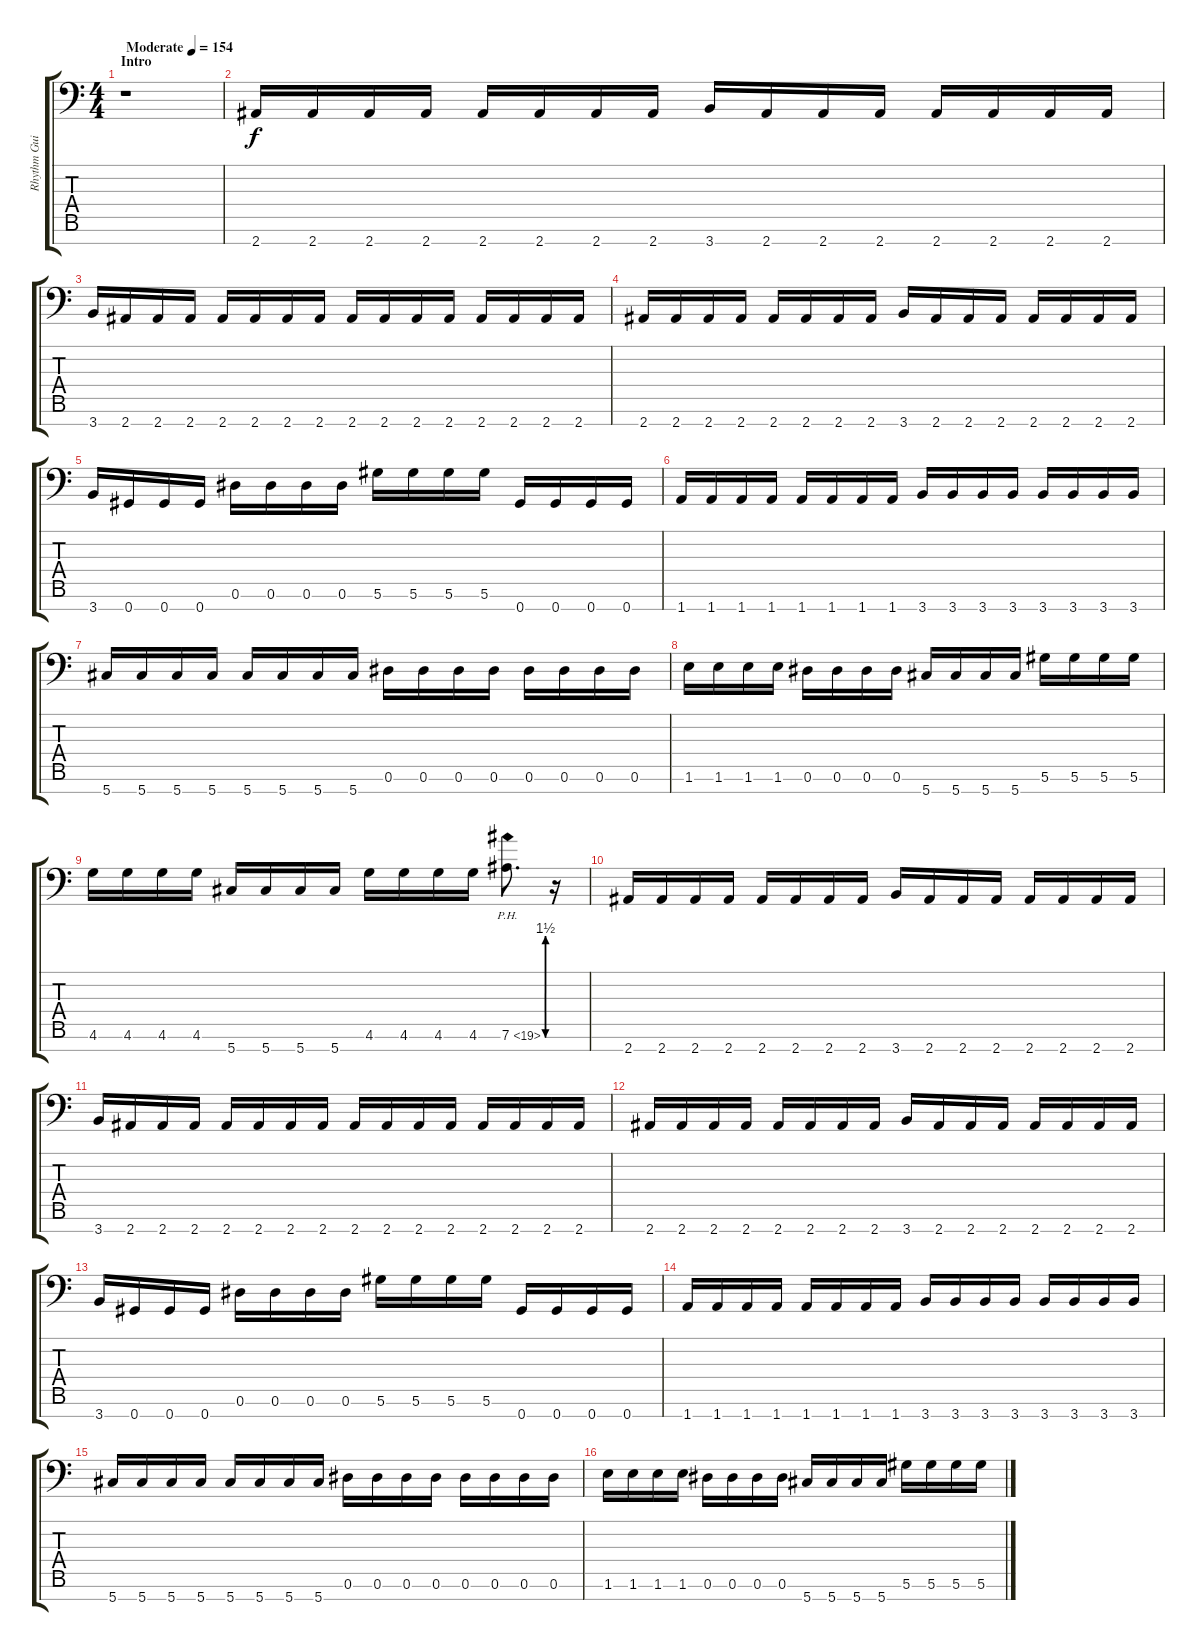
\track ("Rhythm Guitar" "Rhythm Gui") {instrument distortionguitar}
\staff {score tabs}
\tuning (Eb4 Bb3 Gb3 Db3 Ab2 Eb2 Ab1) {hide}
\ts (4 4)
\section ("" "Intro")
\tempo (154 "Moderate")
\clef f4
\ks c
r.1{dy f instrument distortionguitar} |
2.7.16 2.7.16 2.7.16 2.7.16 2.7.16 2.7.16 2.7.16 2.7.16 3.7.16 2.7.16 2.7.16 2.7.16 2.7.16 2.7.16 2.7.16 2.7.16 |
3.7.16 2.7.16 2.7.16 2.7.16 2.7.16 2.7.16 2.7.16 2.7.16 2.7.16 2.7.16 2.7.16 2.7.16 2.7.16 2.7.16 2.7.16 2.7.16 |
2.7.16 2.7.16 2.7.16 2.7.16 2.7.16 2.7.16 2.7.16 2.7.16 3.7.16 2.7.16 2.7.16 2.7.16 2.7.16 2.7.16 2.7.16 2.7.16 |
3.7.16 0.7.16 0.7.16 0.7.16 0.6.16 0.6.16 0.6.16 0.6.16 5.6.16 5.6.16 5.6.16 5.6.16 0.7.16 0.7.16 0.7.16 0.7.16 |
1.7.16 1.7.16 1.7.16 1.7.16 1.7.16 1.7.16 1.7.16 1.7.16 3.7.16 3.7.16 3.7.16 3.7.16 3.7.16 3.7.16 3.7.16 3.7.16 |
5.7.16 5.7.16 5.7.16 5.7.16 5.7.16 5.7.16 5.7.16 5.7.16 0.6.16 0.6.16 0.6.16 0.6.16 0.6.16 0.6.16 0.6.16 0.6.16 |
1.6.16 1.6.16 1.6.16 1.6.16 0.6.16 0.6.16 0.6.16 0.6.16 5.7.16 5.7.16 5.7.16 5.7.16 5.6.16 5.6.16 5.6.16 5.6.16 |
4.6.16 4.6.16 4.6.16 4.6.16 5.7.16 5.7.16 5.7.16 5.7.16 4.6.16 4.6.16 4.6.16 4.6.16 7.6{be (custom 0 0 15 6 30 6 45 0 60 0) ph 12}.8{d} r.16 |
2.7.16 2.7.16 2.7.16 2.7.16 2.7.16 2.7.16 2.7.16 2.7.16 3.7.16 2.7.16 2.7.16 2.7.16 2.7.16 2.7.16 2.7.16 2.7.16 |
3.7.16 2.7.16 2.7.16 2.7.16 2.7.16 2.7.16 2.7.16 2.7.16 2.7.16 2.7.16 2.7.16 2.7.16 2.7.16 2.7.16 2.7.16 2.7.16 |
2.7.16 2.7.16 2.7.16 2.7.16 2.7.16 2.7.16 2.7.16 2.7.16 3.7.16 2.7.16 2.7.16 2.7.16 2.7.16 2.7.16 2.7.16 2.7.16 |
3.7.16 0.7.16 0.7.16 0.7.16 0.6.16 0.6.16 0.6.16 0.6.16 5.6.16 5.6.16 5.6.16 5.6.16 0.7.16 0.7.16 0.7.16 0.7.16 |
1.7.16 1.7.16 1.7.16 1.7.16 1.7.16 1.7.16 1.7.16 1.7.16 3.7.16 3.7.16 3.7.16 3.7.16 3.7.16 3.7.16 3.7.16 3.7.16 |
5.7.16 5.7.16 5.7.16 5.7.16 5.7.16 5.7.16 5.7.16 5.7.16 0.6.16 0.6.16 0.6.16 0.6.16 0.6.16 0.6.16 0.6.16 0.6.16 |
1.6.16 1.6.16 1.6.16 1.6.16 0.6.16 0.6.16 0.6.16 0.6.16 5.7.16 5.7.16 5.7.16 5.7.16 5.6.16 5.6.16 5.6.16 5.6.16
